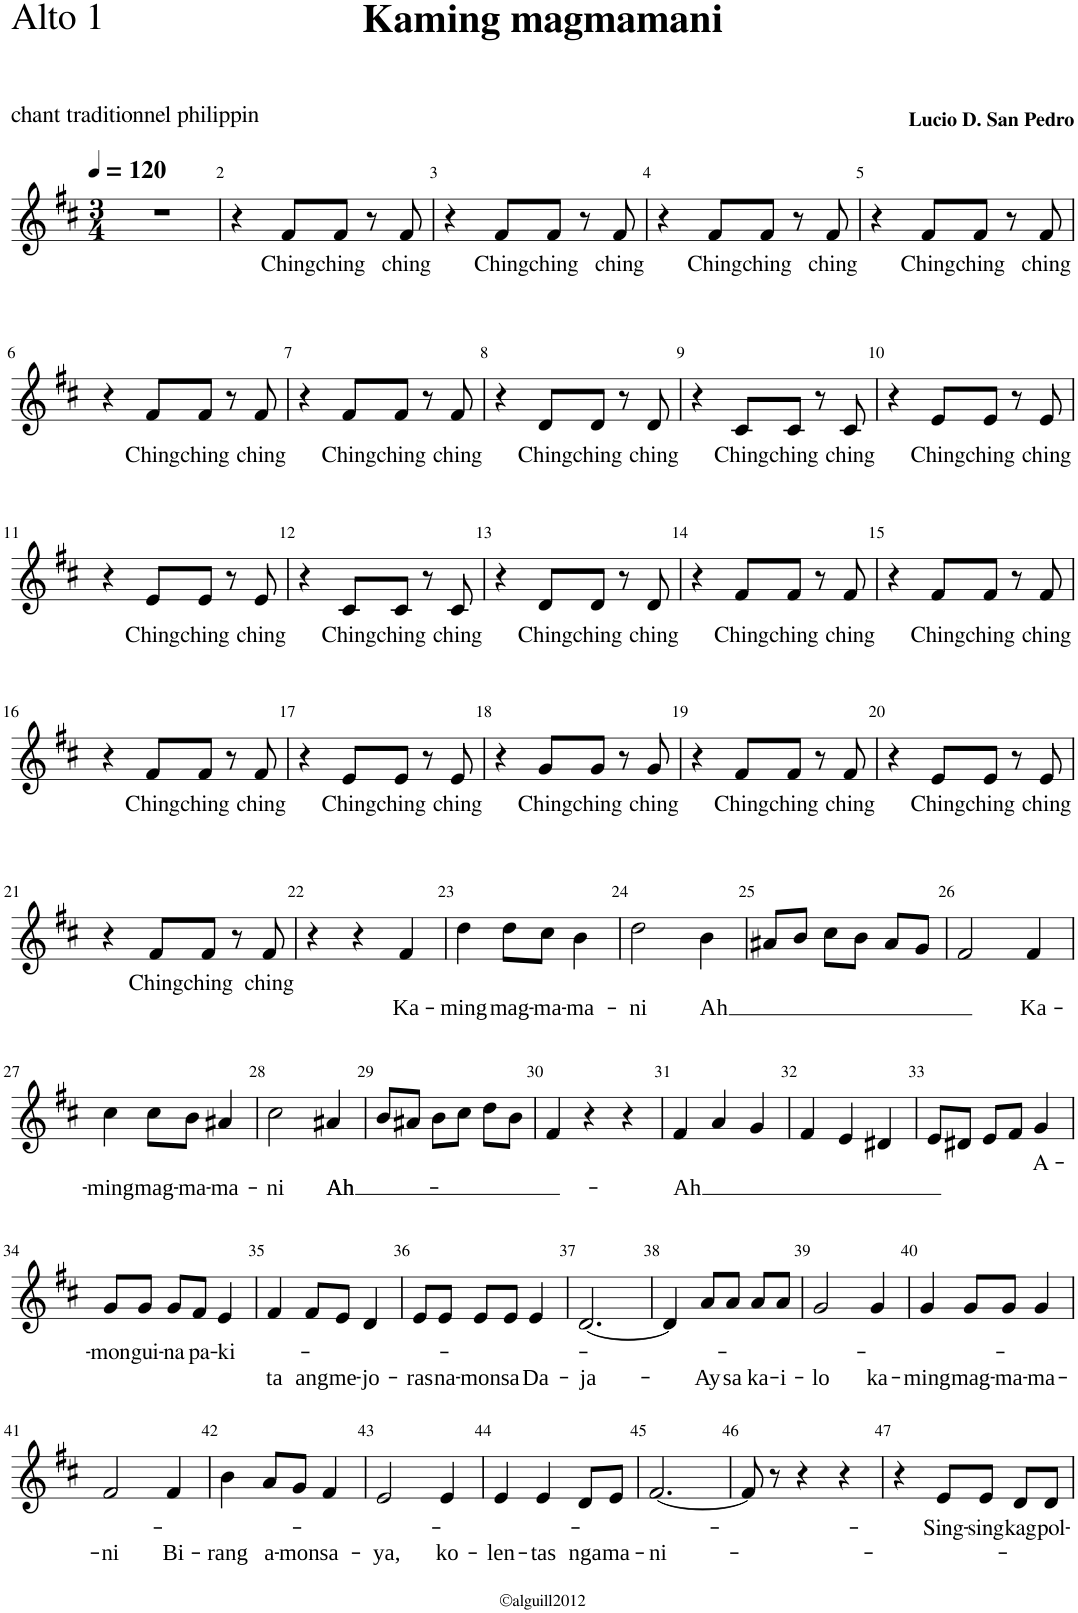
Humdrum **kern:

**kern	**text	**text
*part1	*part1	*part1
*staff1	*staff1	*staff1
*I"Alto 1	*	*
*I'A 1	*	*
*clefG2	*	*
*k[f#c#]	*	*
*b:	*	*
*M3/4	*	*
*MM120	*	*
=1	=1	=1
2.r	.	.
=2	=2	=2
4r	.	.
!	!LO:LY:b	!
8f#/L	Ching	.
!	!LO:LY:b	!
8f#/J	ching	.
8r	.	.
!	!LO:LY:b	!
8f#/	ching	.
=3	=3	=3
4r	.	.
!	!LO:LY:b	!
8f#/L	Ching	.
!	!LO:LY:b	!
8f#/J	ching	.
8r	.	.
!	!LO:LY:b	!
8f#/	ching	.
=4	=4	=4
4r	.	.
!	!LO:LY:b	!
8f#/L	Ching	.
!	!LO:LY:b	!
8f#/J	ching	.
8r	.	.
!	!LO:LY:b	!
8f#/	ching	.
=5	=5	=5
4r	.	.
!	!LO:LY:b	!
8f#/L	Ching	.
!	!LO:LY:b	!
8f#/J	ching	.
8r	.	.
!	!LO:LY:b	!
8f#/	ching	.
!!LO:LB:g=z
=6	=6	=6
4r	.	.
!	!LO:LY:b	!
8f#/L	Ching	.
!	!LO:LY:b	!
8f#/J	ching	.
8r	.	.
!	!LO:LY:b	!
8f#/	ching	.
=7	=7	=7
4r	.	.
!	!LO:LY:b	!
8f#/L	Ching	.
!	!LO:LY:b	!
8f#/J	ching	.
8r	.	.
!	!LO:LY:b	!
8f#/	ching	.
=8	=8	=8
4r	.	.
!	!LO:LY:b	!
8d/L	Ching	.
!	!LO:LY:b	!
8d/J	ching	.
8r	.	.
!	!LO:LY:b	!
8d/	ching	.
=9	=9	=9
4r	.	.
!	!LO:LY:b	!
8c#/L	Ching	.
!	!LO:LY:b	!
8c#/J	ching	.
8r	.	.
!	!LO:LY:b	!
8c#/	ching	.
=10	=10	=10
4r	.	.
!	!LO:LY:b	!
8e/L	Ching	.
!	!LO:LY:b	!
8e/J	ching	.
8r	.	.
!	!LO:LY:b	!
8e/	ching	.
!!LO:LB:g=z
=11	=11	=11
4r	.	.
!	!LO:LY:b	!
8e/L	Ching	.
!	!LO:LY:b	!
8e/J	ching	.
8r	.	.
!	!LO:LY:b	!
8e/	ching	.
=12	=12	=12
4r	.	.
!	!LO:LY:b	!
8c#/L	Ching	.
!	!LO:LY:b	!
8c#/J	ching	.
8r	.	.
!	!LO:LY:b	!
8c#/	ching	.
=13	=13	=13
4r	.	.
!	!LO:LY:b	!
8d/L	Ching	.
!	!LO:LY:b	!
8d/J	ching	.
8r	.	.
!	!LO:LY:b	!
8d/	ching	.
=14	=14	=14
4r	.	.
!	!LO:LY:b	!
8f#/L	Ching	.
!	!LO:LY:b	!
8f#/J	ching	.
8r	.	.
!	!LO:LY:b	!
8f#/	ching	.
=15	=15	=15
4r	.	.
!	!LO:LY:b	!
8f#/L	Ching	.
!	!LO:LY:b	!
8f#/J	ching	.
8r	.	.
!	!LO:LY:b	!
8f#/	ching	.
!!LO:LB:g=z
=16	=16	=16
4r	.	.
!	!LO:LY:b	!
8f#/L	Ching	.
!	!LO:LY:b	!
8f#/J	ching	.
8r	.	.
!	!LO:LY:b	!
8f#/	ching	.
=17	=17	=17
4r	.	.
!	!LO:LY:b	!
8e/L	Ching	.
!	!LO:LY:b	!
8e/J	ching	.
8r	.	.
!	!LO:LY:b	!
8e/	ching	.
=18	=18	=18
4r	.	.
!	!LO:LY:b	!
8g/L	Ching	.
!	!LO:LY:b	!
8g/J	ching	.
8r	.	.
!	!LO:LY:b	!
8g/	ching	.
=19	=19	=19
4r	.	.
!	!LO:LY:b	!
8f#/L	Ching	.
!	!LO:LY:b	!
8f#/J	ching	.
8r	.	.
!	!LO:LY:b	!
8f#/	ching	.
=20	=20	=20
4r	.	.
!	!LO:LY:b	!
8e/L	Ching	.
!	!LO:LY:b	!
8e/J	ching	.
8r	.	.
!	!LO:LY:b	!
8e/	ching	.
!!LO:LB:g=z
=21	=21	=21
4r	.	.
!	!LO:LY:b	!
8f#/L	Ching	.
!	!LO:LY:b	!
8f#/J	ching	.
8r	.	.
!	!LO:LY:b	!
8f#/	ching	.
=22	=22	=22
4r	.	.
4r	.	.
!	!	!LO:LY:b
4f#/	.	Ka-
=23	=23	=23
!	!	!LO:LY:b
4dd\	.	-ming
!	!	!LO:LY:b
8dd\L	.	mag-
!	!	!LO:LY:b
8cc#\J	.	-ma-
!	!	!LO:LY:b
4b\	.	-ma-
=24	=24	=24
!	!	!LO:LY:b
2dd\	.	-ni
!	!	!LO:LY:b
4b\	.	-Ah
=25	=25	=25
8a#X/L	.	.
8b/J	.	.
8cc#\L	.	.
8b\J	.	.
8a#/L	.	.
8g/J	.	.
=26	=26	=26
2f#/	.	.
!	!	!LO:LY:b
4f#/	.	Ka-
!!LO:LB:g=z
=27	=27	=27
!	!	!LO:LY:b
4cc#\	.	-ming
!	!	!LO:LY:b
8cc#\L	.	mag-
!	!	!LO:LY:b
8b\J	.	-ma-
!	!	!LO:LY:b
4a#X/	.	-ma-
=28	=28	=28
!	!	!LO:LY:b
2cc#\	.	-ni
!	!	!LO:LY:b
4a#X/	.	-Ah
=29	=29	=29
8b/L	.	.
8a#X/J	.	.
8b\L	.	.
8cc#\J	.	.
8dd\L	.	.
8b\J	.	.
=30	=30	=30
4f#/	.	.
4r	.	.
4r	.	.
=31	=31	=31
!	!	!LO:LY:b
4f#/	.	-Ah
4a/	.	.
4g/	.	.
=32	=32	=32
4f#/	.	.
4e/	.	.
4d#X/	.	.
=33	=33	=33
8e/L	.	.
8d#X/J	.	.
8e/L	.	.
8f#/J	.	.
!	!LO:LY:b	!
4g/	A-	.
!!LO:LB:g=z
=34	=34	=34
!	!LO:LY:b	!
8g/L	-mon	.
!	!LO:LY:b	!
8g/J	gui-	.
!	!LO:LY:b	!
8g/L	-na	.
!	!LO:LY:b	!
8f#/J	pa-	.
!	!LO:LY:b	!
4e/	-ki-	.
=35	=35	=35
!	!	!LO:LY:b
4f#/	.	-ta
!	!	!LO:LY:b
8f#/L	.	ang
!	!	!LO:LY:b
8e/J	.	me-
!	!	!LO:LY:b
4d/	.	-jo-
=36	=36	=36
!	!	!LO:LY:b
8e/L	.	-ras
!	!	!LO:LY:b
8e/J	.	na-
!	!	!LO:LY:b
8e/L	.	-mon
!	!	!LO:LY:b
8e/J	.	sa
!	!	!LO:LY:b
4e/	.	Da-
=37	=37	=37
!	!	!LO:LY:b
[2.d/	.	-ja-
=38	=38	=38
4d/]	.	.
!	!	!LO:LY:b
8a/L	.	-Ay
!	!	!LO:LY:b
8a/J	.	sa
!	!	!LO:LY:b
8a/L	.	ka-
!	!	!LO:LY:b
8a/J	.	-i-
=39	=39	=39
!	!	!LO:LY:b
2g/	.	-lo
!	!	!LO:LY:b
4g/	.	ka-
=40	=40	=40
!	!	!LO:LY:b
4g/	.	-ming
!	!	!LO:LY:b
8g/L	.	mag-
!	!	!LO:LY:b
8g/J	.	-ma-
!	!	!LO:LY:b
4g/	.	-ma-
!!LO:LB:g=z
=41	=41	=41
!	!	!LO:LY:b
2f#/	.	-ni
!	!	!LO:LY:b
4f#/	.	Bi-
=42	=42	=42
!	!	!LO:LY:b
4b\	.	-rang
!	!	!LO:LY:b
8a/L	.	a-
!	!	!LO:LY:b
8g/J	.	-mon
!	!	!LO:LY:b
4f#/	.	sa-
=43	=43	=43
!	!	!LO:LY:b
2e/	.	-ya,
!	!	!LO:LY:b
4e/	.	ko-
=44	=44	=44
!	!	!LO:LY:b
4e/	.	-len-
!	!	!LO:LY:b
4e/	.	-tas
!	!	!LO:LY:b
8d/L	.	nga
!	!	!LO:LY:b
8e/J	.	ma-
=45	=45	=45
!	!	!LO:LY:b
[2.f#/	.	-ni-
=46	=46	=46
8f#/]	.	.
8r	.	.
4r	.	.
4r	.	.
=47	=47	=47
4r	.	.
!	!LO:LY:b	!
8e/L	-Sing-	.
!	!LO:LY:b	!
8e/J	-sing	.
!	!LO:LY:b	!
8d/L	kag	.
!	!LO:LY:b	!
8d/J	pol-	.
=	=	=
*-	*-	*-
